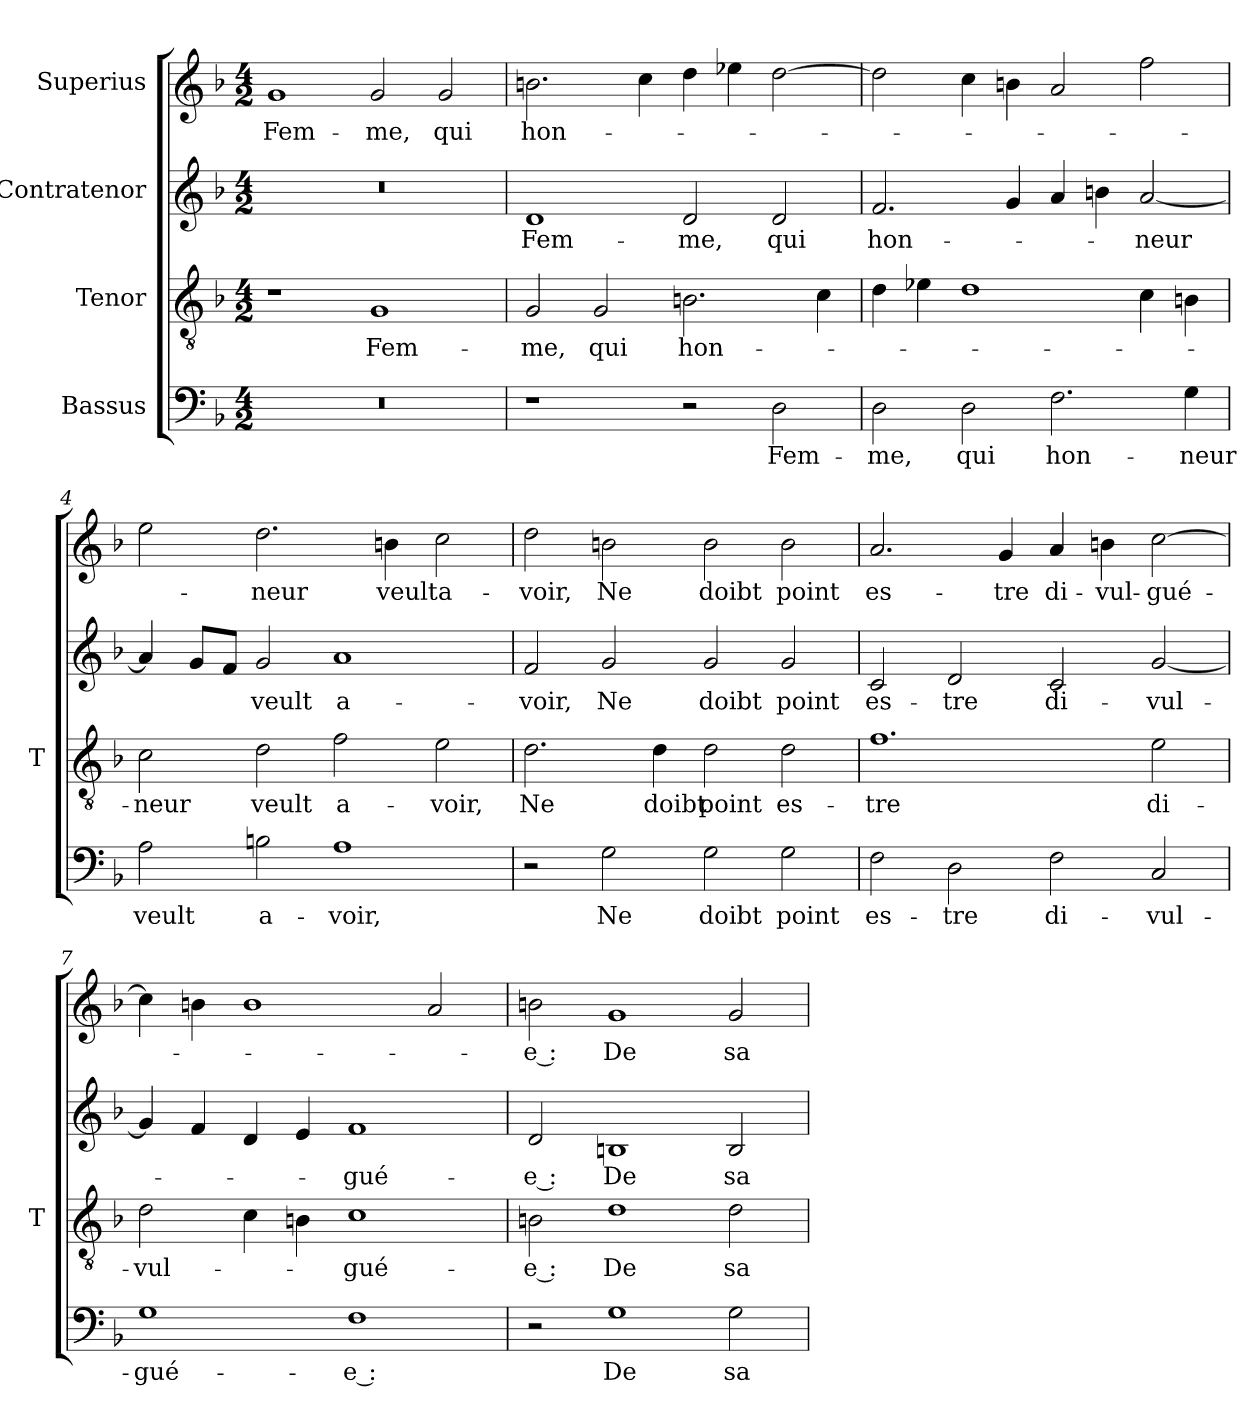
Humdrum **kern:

**kern	**text	**kern	**text	**kern	**text	**kern	**text
*part4	*part4	*part3	*part3	*part2	*part2	*part1	*part1
*staff4	*staff4	*staff3	*staff3	*staff2	*staff2	*staff1	*staff1
*I"Bassus	*	*I"Tenor	*	*I"Contratenor	*	*I"Superius	*
*	*	*I'T	*	*	*	*	*
*clefF4	*	*clefGv2	*	*clefG2	*	*clefG2	*
*k[b-]	*	*k[b-]	*	*k[b-]	*	*k[b-]	*
*M4/2	*	*M4/2	*	*M4/2	*	*M4/2	*
=1	=1	=1	=1	=1	=1	=1	=1
0r	.	1r	.	0r	.	1g	Fem-
.	.	1G	Fem-	.	.	2g	-me,
.	.	.	.	.	.	2g	-qui
=2	=2	=2	=2	=2	=2	=2	=2
1r	.	2G	-me,	1d	Fem-	2.b	hon-
.	.	2G	-qui	.	.	.	.
.	.	.	.	.	.	4cc	.
2r	.	2.B	hon-	2d	-me,	4dd	.
.	.	.	.	.	.	4ee-X	.
2D	Fem-	.	.	2d	-qui	[2dd	.
.	.	4c	.	.	.	.	.
=3	=3	=3	=3	=3	=3	=3	=3
2D	-me,	4d	.	2.f	hon-	2dd]	.
.	.	4e-X	.	.	.	.	.
2D	-qui	1d	.	.	.	4cc	.
.	.	.	.	4g	.	4b	.
2.F	hon-	.	.	4a	.	2a	.
.	.	.	.	4bn	.	.	.
.	.	4c	.	[2a	-neur	2ff	.
4G	-neur	4B	.	.	.	.	.
=4	=4	=4	=4	=4	=4	=4	=4
2A	-veult	2c	-neur	4a]	.	2ee	.
.	.	.	.	8gL	.	.	.
.	.	.	.	8fJ	.	.	.
2Bn	a-	2d	-veult	2g	-veult	2.dd	-neur
1A	-voir,	2f	a-	1a	a-	.	.
.	.	.	.	.	.	4b	-veult
.	.	2e	-voir,	.	.	2cc	a-
=5	=5	=5	=5	=5	=5	=5	=5
2r	.	2.d	-Ne	2f	-voir,	2dd	-voir,
2G	-Ne	.	.	2g	-Ne	2b	-Ne
.	.	4d	-doibt	.	.	.	.
2G	-doibt	2d	-point	2g	-doibt	2b	-doibt
2G	-point	2d	es-	2g	-point	2b	-point
=6	=6	=6	=6	=6	=6	=6	=6
2F	es-	1.f	-tre	2c	es-	2.a	es-
2D	-tre	.	.	2d	-tre	.	.
.	.	.	.	.	.	4g	-tre
2F	di-	.	.	2c	di-	4a	di-
.	.	.	.	.	.	4b	vul-
2C	vul-	2e	di-	[2g	vul-	[2cc	gué-
=7	=7	=7	=7	=7	=7	=7	=7
1G	gué-	2d	vul-	4g]	.	4cc]	.
.	.	.	.	4f	.	4b	.
.	.	4c	.	4d	.	1b	.
.	.	4B	.	4e	.	.	.
1F	-e :	1c	gué-	1f	gué-	.	.
.	.	.	.	.	.	2a	.
=8	=8	=8	=8	=8	=8	=8	=8
2r	.	2B	-e :	2d	-e :	2b	-e :
1G	-De	1d	-De	1Bn	-De	1g	-De
2G	-sa	2d	-sa	2B	-sa	2g	-sa
=	=	=	=	=	=	=	=
*-	*-	*-	*-	*-	*-	*-	*-
